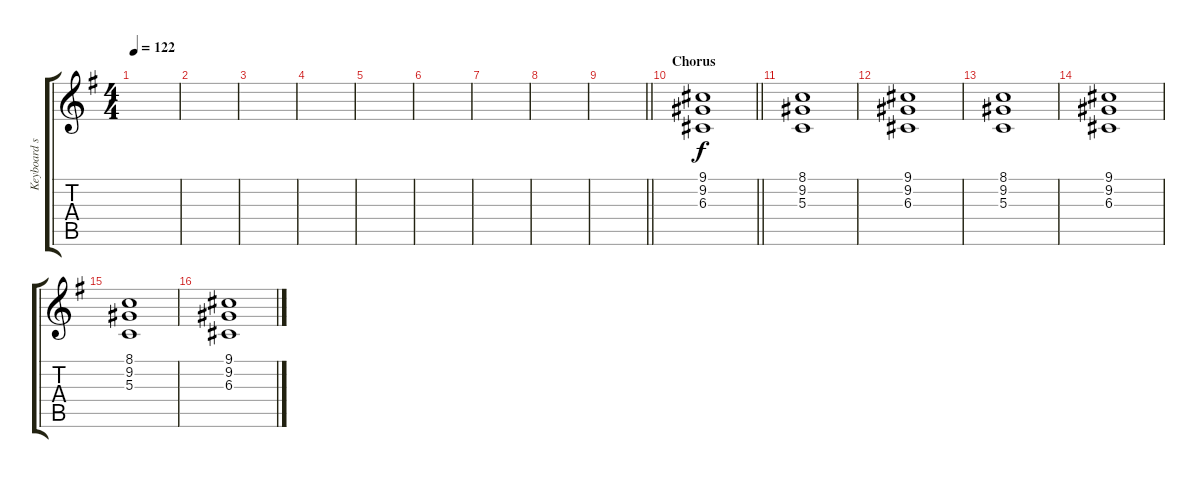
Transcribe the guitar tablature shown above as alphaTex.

\track ("Keyboard snyth" "Keyboard s") {instrument pad2warm}
\staff {score tabs}
\tuning (E4 B3 G3 D3 A2 E2) {hide}
\ts (4 4)
\tempo 122
\clef g2
\ks g
|
|
|
|
|
|
|
|
\barLineRight lightlight
|
\section ("" "Chorus")
\barLineRight lightlight
(9.1 9.2 6.3).1 |
\section ("" "")
(8.1 9.2 5.3).1 |
(9.1 9.2 6.3).1 |
(8.1 9.2 5.3).1 |
(9.1 9.2 6.3).1 |
(8.1 9.2 5.3).1 |
(9.1 9.2 6.3).1
